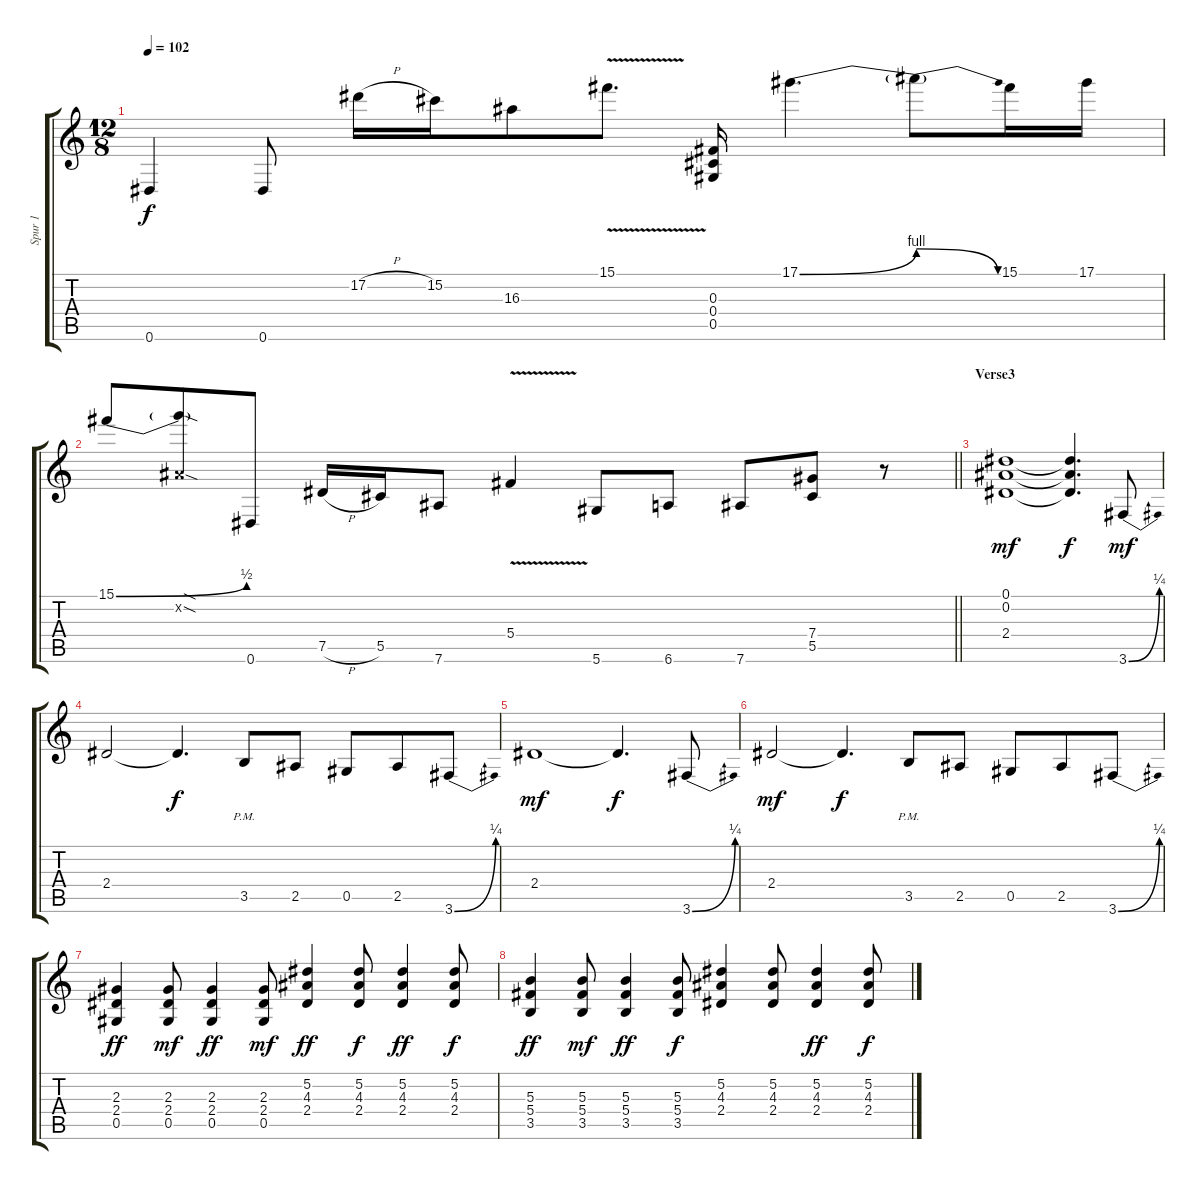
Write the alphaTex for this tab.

\track ("Spur 1" "Spur 1") {instrument overdrivenguitar}
\staff {score tabs}
\tuning (Eb4 Bb3 Gb3 Db3 Ab2 Eb2) {hide}
\ts (12 8)
\tempo 102
\clef g2
\ks c
0.6.4{dy f} 0.6.8 17.2{h}.16 15.2.16 16.3.8 15.1{v}.8{d} (0.3 0.4 0.5).16 17.1{be (bend 0 0 60 4)}.4{d} 17.1{be (release 0 4 60 0) t}.8 15.1.16 17.1.16 |
\barLineRight lightlight
15.1{be (bend 0 0 60 2)}.8 (15.1{sod t} 0.2{sod x}).8 0.6.8 7.5{h}.16 5.5.16 7.6.8 5.4{v}.4 5.6.8 6.6.8 7.6.8 (7.4 5.5).8 r.8 |
\section ("" "Verse3")
(0.1 0.2 2.4).1{dy mf} (0.1{t} 0.2{t} 2.4{t}).4{d dy f} 3.6{be (bend 0 0 60 1)}.8{dy mf} |
2.4.2 2.4{t}.4{d dy f} 3.5{pm}.8 2.5.8 0.5.8 2.5.8 3.6{be (bend 0 0 60 1)}.8 |
2.4.1{dy mf} 2.4{t}.4{d dy f} 3.6{be (bend 0 0 60 1)}.8 |
2.4.2{dy mf} 2.4{t}.4{d dy f} 3.5{pm}.8 2.5.8 0.5.8 2.5.8 3.6{be (bend 0 0 60 1)}.8 |
(2.3 2.4 0.5).4{dy ff} (2.3 2.4 0.5).8{dy mf} (2.3 2.4 0.5).4{dy ff} (2.3 2.4 0.5).8{dy mf} (5.2 4.3 2.4).4{dy ff} (5.2 4.3 2.4).8{dy f} (5.2 4.3 2.4).4{dy ff} (5.2 4.3 2.4).8{dy f} |
(5.3 5.4 3.5).4{dy ff} (5.3 5.4 3.5).8{dy mf} (5.3 5.4 3.5).4{dy ff} (5.3 5.4 3.5).8{dy f} (5.2 4.3 2.4).4 (5.2 4.3 2.4).8 (5.2 4.3 2.4).4{dy ff} (5.2 4.3 2.4).8{dy f}
